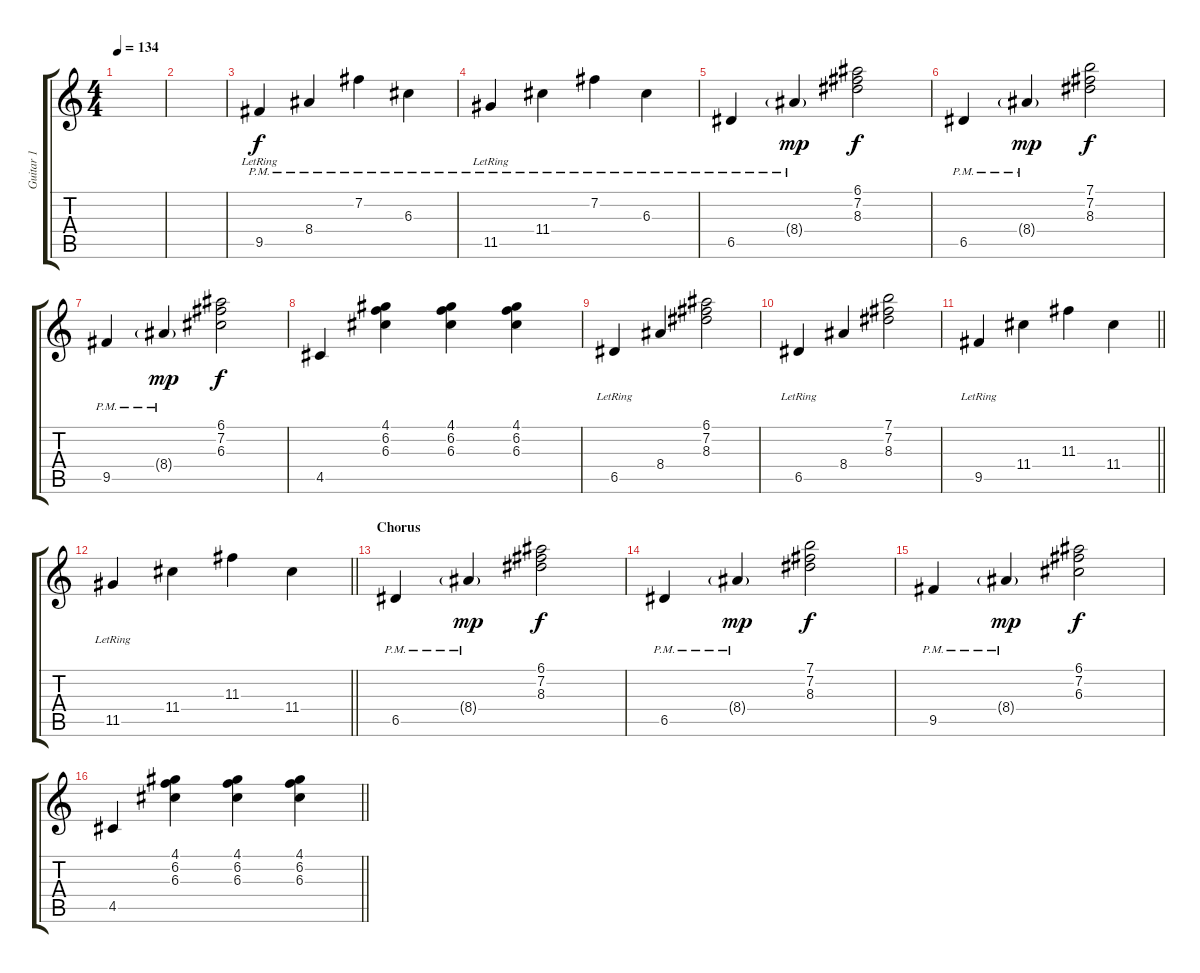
\track ("Guitar 1" "Guitar 1") {instrument distortionguitar}
\staff {score tabs}
\tuning (E4 B3 G3 D3 A2 E2) {hide}
\ts (4 4)
\tempo 134
\clef g2
\ks c
|
|
9.5{pm lr}.4{dy f} 8.4{pm}.4 7.2{pm}.4 6.3{pm}.4 |
11.5{pm lr}.4 11.4{pm}.4 7.2{pm}.4 6.3{pm}.4 |
6.5{pm}.4 8.4{g pm}.4{dy mp} (6.1 7.2 8.3).2{dy f} |
6.5{pm}.4 8.4{g pm}.4{dy mp} (7.1 7.2 8.3).2{dy f} |
9.5{pm}.4 8.4{g pm}.4{dy mp} (6.1 7.2 6.3).2{dy f} |
4.5.4 (4.1 6.2 6.3).4 (4.1 6.2 6.3).4 (4.1 6.2 6.3).4 |
6.5{lr}.4 8.4.4 (6.1 7.2 8.3).2 |
6.5{lr}.4 8.4.4 (7.1 7.2 8.3).2 |
\barLineRight lightlight
9.5{lr}.4 11.4.4 11.3.4 11.4.4 |
\barLineRight lightlight
11.5{lr}.4 11.4.4 11.3.4 11.4.4 |
\section ("" "Chorus")
6.5{pm}.4 8.4{g pm}.4{dy mp} (6.1 7.2 8.3).2{dy f} |
6.5{pm}.4 8.4{g pm}.4{dy mp} (7.1 7.2 8.3).2{dy f} |
9.5{pm}.4 8.4{g pm}.4{dy mp} (6.1 7.2 6.3).2{dy f} |
\barLineRight lightlight
4.5.4 (4.1 6.2 6.3).4 (4.1 6.2 6.3).4 (4.1 6.2 6.3).4
